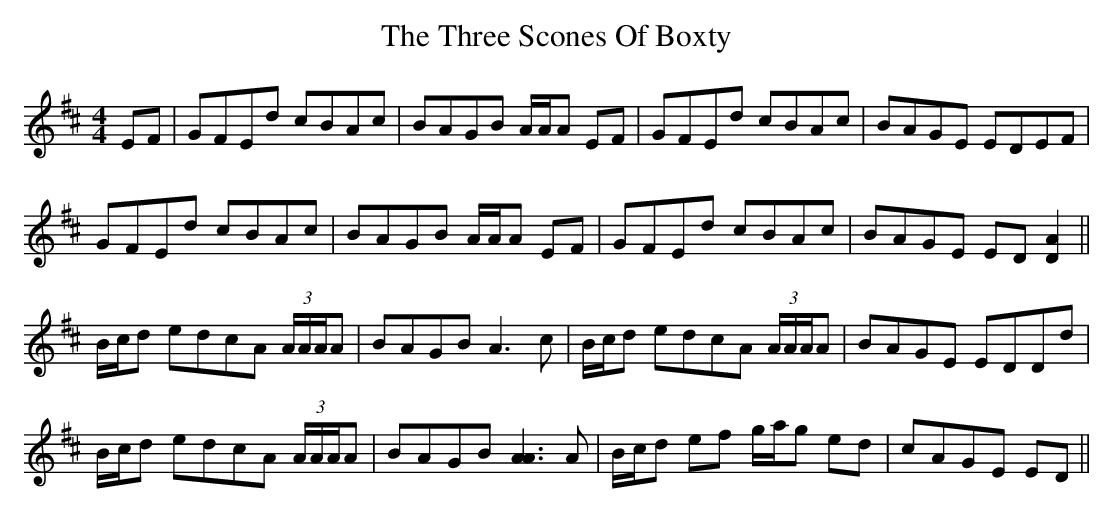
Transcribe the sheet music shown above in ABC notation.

X:1
T: The Three Scones Of Boxty
M: 4/4
L: 1/8
K: Dmaj
EF|GFEd cBAc|BAGB A/A/A EF|GFEd cBAc|BAGE EDEF|
GFEd cBAc|BAGB A/A/A EF|GFEd cBAc|BAGE ED [D2A2]||
B/c/d edcA (3A/A/A/A|BAGB A3 c|B/c/d edcA (3A/A/A/A|BAGE EDDd|
B/c/d edcA (3A/A/A/A|BAGB [A3A3] A|B/c/d ef g/a/g ed|cAGE ED||
